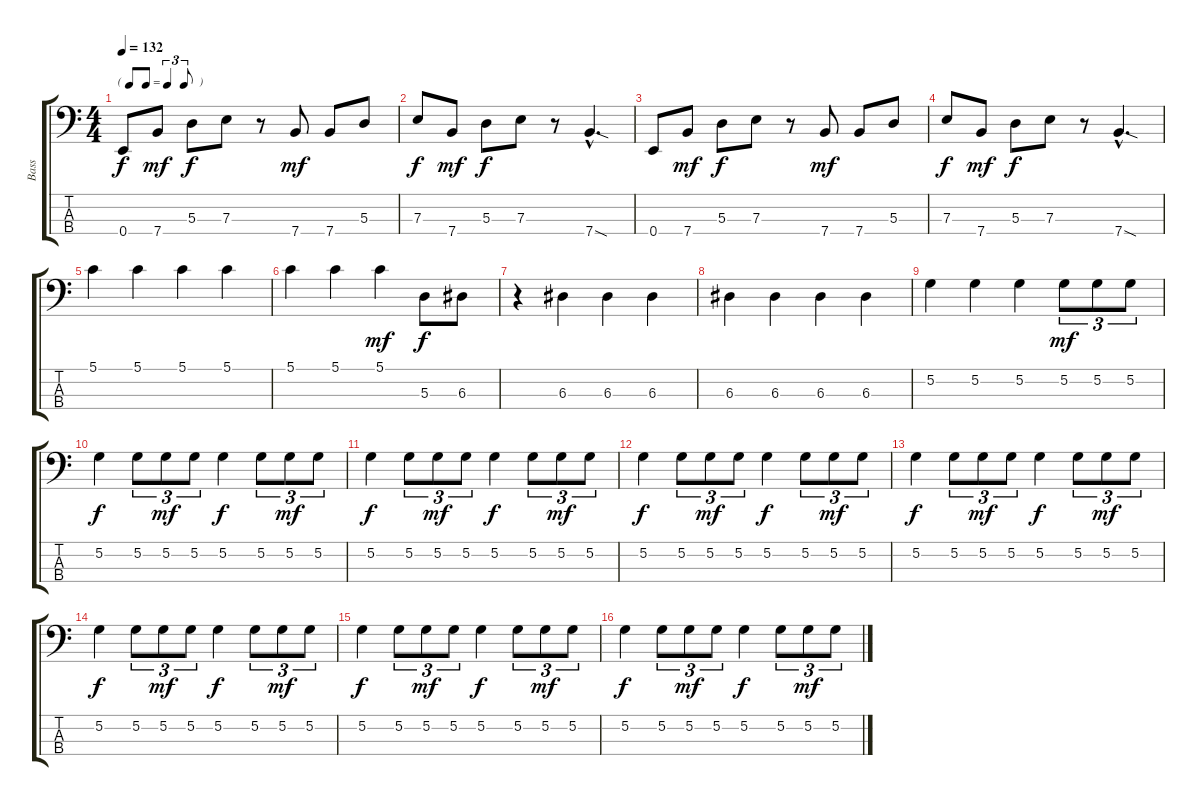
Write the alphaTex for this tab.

\track ("Bass" "Bass") {instrument electricbassfinger}
\staff {score tabs}
\tuning (G2 D2 A1 E1) {hide}
\ts (4 4)
\tf triplet8th
\tempo 132
\clef f4
\ks c
0.4.8{dy f} 7.4.8{dy mf} 5.3.8{dy f} 7.3.8 r.8 7.4.8{dy mf} 7.4.8 5.3.8 |
7.3.8{dy f} 7.4.8{dy mf} 5.3.8{dy f} 7.3.8 r.8 7.4{sod hac}.4{d} |
0.4.8 7.4.8{dy mf} 5.3.8{dy f} 7.3.8 r.8 7.4.8{dy mf} 7.4.8 5.3.8 |
7.3.8{dy f} 7.4.8{dy mf} 5.3.8{dy f} 7.3.8 r.8 7.4{sod hac}.4{d} |
5.1.4 5.1.4 5.1.4 5.1.4 |
5.1.4 5.1.4 5.1.4{dy mf} 5.3.8{dy f} 6.3.8 |
r.4 6.3.4 6.3.4 6.3.4 |
6.3.4 6.3.4 6.3.4 6.3.4 |
5.2.4 5.2.4 5.2.4 5.2.8{tu (3 2) dy mf} 5.2.8{tu (3 2)} 5.2.8{tu (3 2)} |
5.2.4{dy f} 5.2.8{tu (3 2)} 5.2.8{tu (3 2) dy mf} 5.2.8{tu (3 2)} 5.2.4{dy f} 5.2.8{tu (3 2)} 5.2.8{tu (3 2) dy mf} 5.2.8{tu (3 2)} |
5.2.4{dy f} 5.2.8{tu (3 2)} 5.2.8{tu (3 2) dy mf} 5.2.8{tu (3 2)} 5.2.4{dy f} 5.2.8{tu (3 2)} 5.2.8{tu (3 2) dy mf} 5.2.8{tu (3 2)} |
5.2.4{dy f} 5.2.8{tu (3 2)} 5.2.8{tu (3 2) dy mf} 5.2.8{tu (3 2)} 5.2.4{dy f} 5.2.8{tu (3 2)} 5.2.8{tu (3 2) dy mf} 5.2.8{tu (3 2)} |
5.2.4{dy f} 5.2.8{tu (3 2)} 5.2.8{tu (3 2) dy mf} 5.2.8{tu (3 2)} 5.2.4{dy f} 5.2.8{tu (3 2)} 5.2.8{tu (3 2) dy mf} 5.2.8{tu (3 2)} |
5.2.4{dy f} 5.2.8{tu (3 2)} 5.2.8{tu (3 2) dy mf} 5.2.8{tu (3 2)} 5.2.4{dy f} 5.2.8{tu (3 2)} 5.2.8{tu (3 2) dy mf} 5.2.8{tu (3 2)} |
5.2.4{dy f} 5.2.8{tu (3 2)} 5.2.8{tu (3 2) dy mf} 5.2.8{tu (3 2)} 5.2.4{dy f} 5.2.8{tu (3 2)} 5.2.8{tu (3 2) dy mf} 5.2.8{tu (3 2)} |
5.2.4{dy f} 5.2.8{tu (3 2)} 5.2.8{tu (3 2) dy mf} 5.2.8{tu (3 2)} 5.2.4{dy f} 5.2.8{tu (3 2)} 5.2.8{tu (3 2) dy mf} 5.2.8{tu (3 2)}
